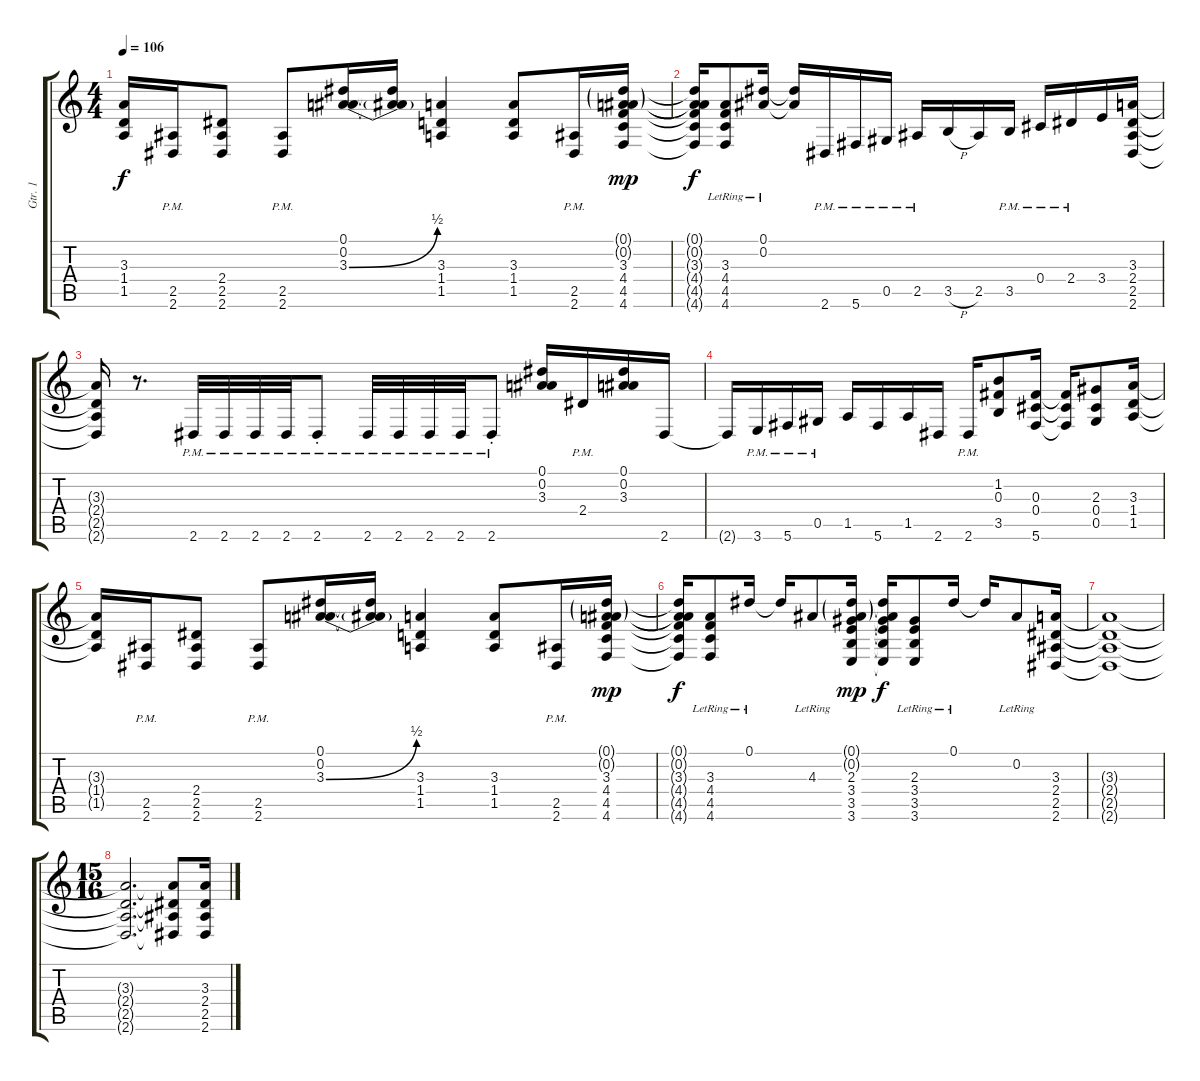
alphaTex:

\track ("Gtr. 1" "Gtr. 1") {instrument overdrivenguitar}
\staff {score tabs}
\tuning (Eb4 Bb3 Gb3 Db3 Ab2 Db2) {hide}
\ts (4 4)
\tempo 106
\clef g2
\ks c
(3.3{t} 1.4{t} 1.5{t}).16{dy f} (2.5{pm} 2.6{pm}).16 (2.4 2.5 2.6).8 (2.5{pm} 2.6{pm}).8 (0.1 0.2 3.3{be (bend 0 0 60 2)}).16 (0.1{t} 0.2{t} 3.3{t}).16 (3.3 1.4 1.5).4 (3.3 1.4 1.5).8 (2.5{pm} 2.6{pm}).16 (0.1{g} 0.2{g} 3.3 4.4 4.5 4.6).16{dy mp} |
(0.1{t} 0.2{t} 3.3{t} 4.4{t} 4.5{t} 4.6{t}).16{dy f} (3.3{lr} 4.4{lr} 4.5{lr} 4.6{lr}).8 (0.1{lr} 0.2{lr}).16 (0.1{t} 0.2{t}).16 2.6{pm}.16 5.6{pm}.16 0.5{pm}.16 2.5{pm}.16 3.5{h}.16 2.5.16 3.5{pm}.16 0.4{pm}.16 2.4{pm}.16 3.4.16 (3.3 2.4 2.5 2.6).16 |
(3.3{t} 2.4{t} 2.5{t} 2.6{t}).16 r.8{d} 2.6{pm}.32 2.6{pm}.32 2.6{pm}.32 2.6{pm}.32 2.6{pm st}.8 2.6{pm}.32 2.6{pm}.32 2.6{pm}.32 2.6{pm}.32 2.6{pm st}.8 (0.1 0.2 3.3).16 2.4{pm}.16 (0.1 0.2 3.3).16 2.6.16 |
2.6{t}.16 3.6{pm}.16 5.6{pm}.16 0.5{pm}.16 1.5.16 5.6.16 1.5.16 2.6.16 2.6{pm}.16 (1.2 0.3 3.5).8 (0.3 0.4 5.6).16 (0.3{t} 0.4{t} 5.6{t}).16 (2.3 0.4 0.5).8 (3.3 1.4 1.5).16 |
(3.3{t} 1.4{t} 1.5{t}).16 (2.5{pm} 2.6{pm}).16 (2.4 2.5 2.6).8 (2.5{pm} 2.6{pm}).8 (0.1 0.2 3.3{be (bend 0 0 60 2)}).16 (0.1{t} 0.2{t} 3.3{t}).16 (3.3 1.4 1.5).4 (3.3 1.4 1.5).8 (2.5{pm} 2.6{pm}).16 (0.1{g} 0.2{g} 3.3 4.4 4.5 4.6).16{dy mp} |
(0.1{t} 0.2{t} 3.3{t} 4.4{t} 4.5{t} 4.6{t}).16{dy f} (3.3{lr} 4.4{lr} 4.5{lr} 4.6{lr}).8 0.1{lr}.16 0.1{t}.16 4.3{lr}.8 (0.1{g} 0.2{g} 2.3 3.4 3.5 3.6).16{dy mp} (0.1{t} 0.2{t} 2.3{t} 3.4{t} 3.5{t} 3.6{t}).16{dy f} (2.3{lr} 3.4{lr} 3.5{lr} 3.6{lr}).8 0.1{lr}.16 0.1{t}.16 0.2{lr}.8 (3.3 2.4 2.5 2.6).16 |
(3.3{t} 2.4{t} 2.5{t} 2.6{t}).1 |
\ts (15 16)
(3.3{t} 2.4{t} 2.5{t} 2.6{t}).2{d} (3.3{t} 2.4{t} 2.5{t} 2.6{t}).8 (3.3 2.4 2.5 2.6).16
